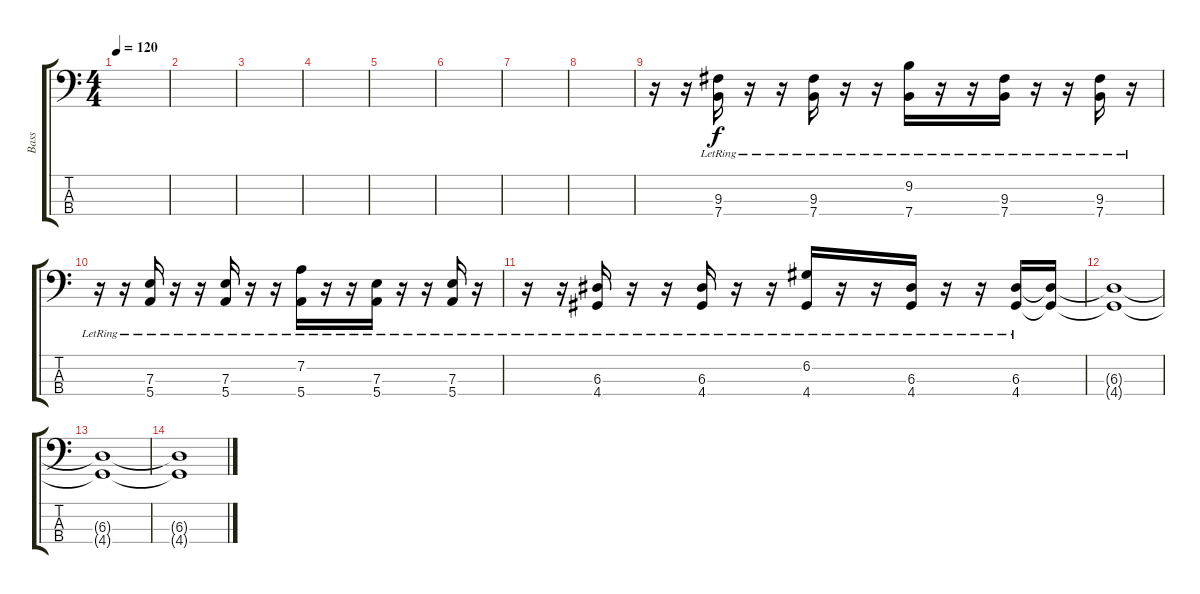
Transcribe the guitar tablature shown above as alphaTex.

\track ("Bass" "Bass") {instrument slapbass1}
\staff {score tabs}
\tuning (G2 D2 A1 E1) {hide}
\ts (4 4)
\tempo 120
\clef f4
\ks c
|
|
|
|
|
|
|
|
r.16 r.16 (9.3{lr} 7.4{lr}).16 r.16 r.16 (9.3{lr} 7.4{lr}).16 r.16 r.16 (9.2{lr} 7.4{lr}).16 r.16 r.16 (9.3{lr} 7.4{lr}).16 r.16 r.16 (9.3{lr} 7.4{lr}).16 r.16 |
r.16 r.16 (7.3{lr} 5.4{lr}).16 r.16 r.16 (7.3{lr} 5.4{lr}).16 r.16 r.16 (7.2{lr} 5.4{lr}).16 r.16 r.16 (7.3{lr} 5.4{lr}).16 r.16 r.16 (7.3{lr} 5.4{lr}).16 r.16 |
r.16 r.16 (6.3{lr} 4.4{lr}).16 r.16 r.16 (6.3{lr} 4.4{lr}).16 r.16 r.16 (6.2{lr} 4.4{lr}).16 r.16 r.16 (6.3{lr} 4.4{lr}).16 r.16 r.16 (6.3{lr} 4.4{lr}).16 (6.3{t} 4.4{t}).16 |
(6.3{t} 4.4{t}).1 |
(6.3{t} 4.4{t}).1 |
(6.3{t} 4.4{t}).1
